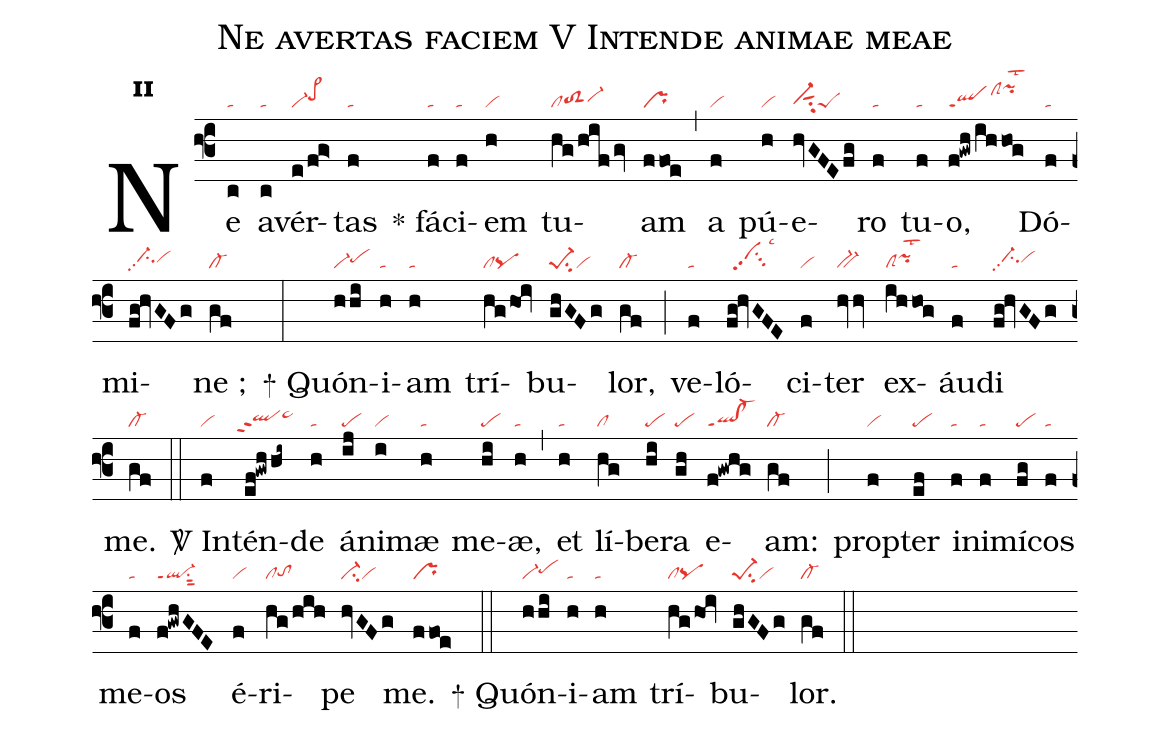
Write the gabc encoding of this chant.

name:Ne avertas faciem V Intende animae meae;
office-part:re;
mode:2;
nabc-lines:1;
%%
initial-style: 1;
name: Ne avertas faciem;
mode: 2;
office-part: Responsorium;
annotation: Resp.;
annotation: ii;
nabc-lines:1;
%%
(f3) Ne(c|ta) a(c|ta)vér(e/fg>|vi-pe>hi)tas(f|ta) <sp>*</sp> fá(f|ta)ci(f|ta)em(h|vi) tu(hg/hif/gv|cltoS2hgvi-hh)am(ffoe|pr) (,) a(f|vi) pú(h|vi)e(hvGFEfg|vi-hgsut1su2peS)ro(f|ta) tu(f|ta)o,(f!gwh/ihhog|qlppt1clShjpihllst2) Dó(f|ta)mi(fg!hvGFg|//ci-hhpp2vihh)ne ;(gf|cl-) (:)
<sp>+</sp> Quón(hhi|vi-pehh)i(h|ta)am(h|ta) trí(hg/hoi|clpq)bu(ghGFg|pe-1su2vi)lor,(gf|cl-) (;) ve(f|ta)ló(fg!hvGFE|//ci1hipp2lsc3)ci(f|vi)ter(hvhv|bv-) ex(ihhog|clSpihilst2)áu(f|ta)di(fg!hvGFg|//ci-hhpp2vihh) me.(gf|cl-) (::)

<sp>V/</sp> In(f|vi)tén(ef!gwhhi~|``qlhhppt2ta>hi)de(h|ta) á(ij|pe)ni(i|vi)mæ(h|ta) me(hi|pe)æ,(h|ta) (,) et(h|ta) lí(hg|cl)be(hi|pe)ra(gh|pe) e(f!gwhg|ql!cl-ppt1)am:(gf|cl-) (;) prop(f|vi)ter(ef|pe) i(f|ta)ni(f|ta)mí(fg|pe)cos(f|ta) me(f|ta)os(f!gwhGFE|ql-ppt1su1sut2) é(f|vi)ri(hg/hih|cltohg)pe(hvGFg|ci-vi) me.(ffoe|pr) (::)
<sp>+</sp> Quón(hhi|vi-pehh)i(h|ta)am(h|ta) trí(hg/hoi|clpq)bu(ghGFg|pe-1su2vi)lor.(gf|cl-) (::)
